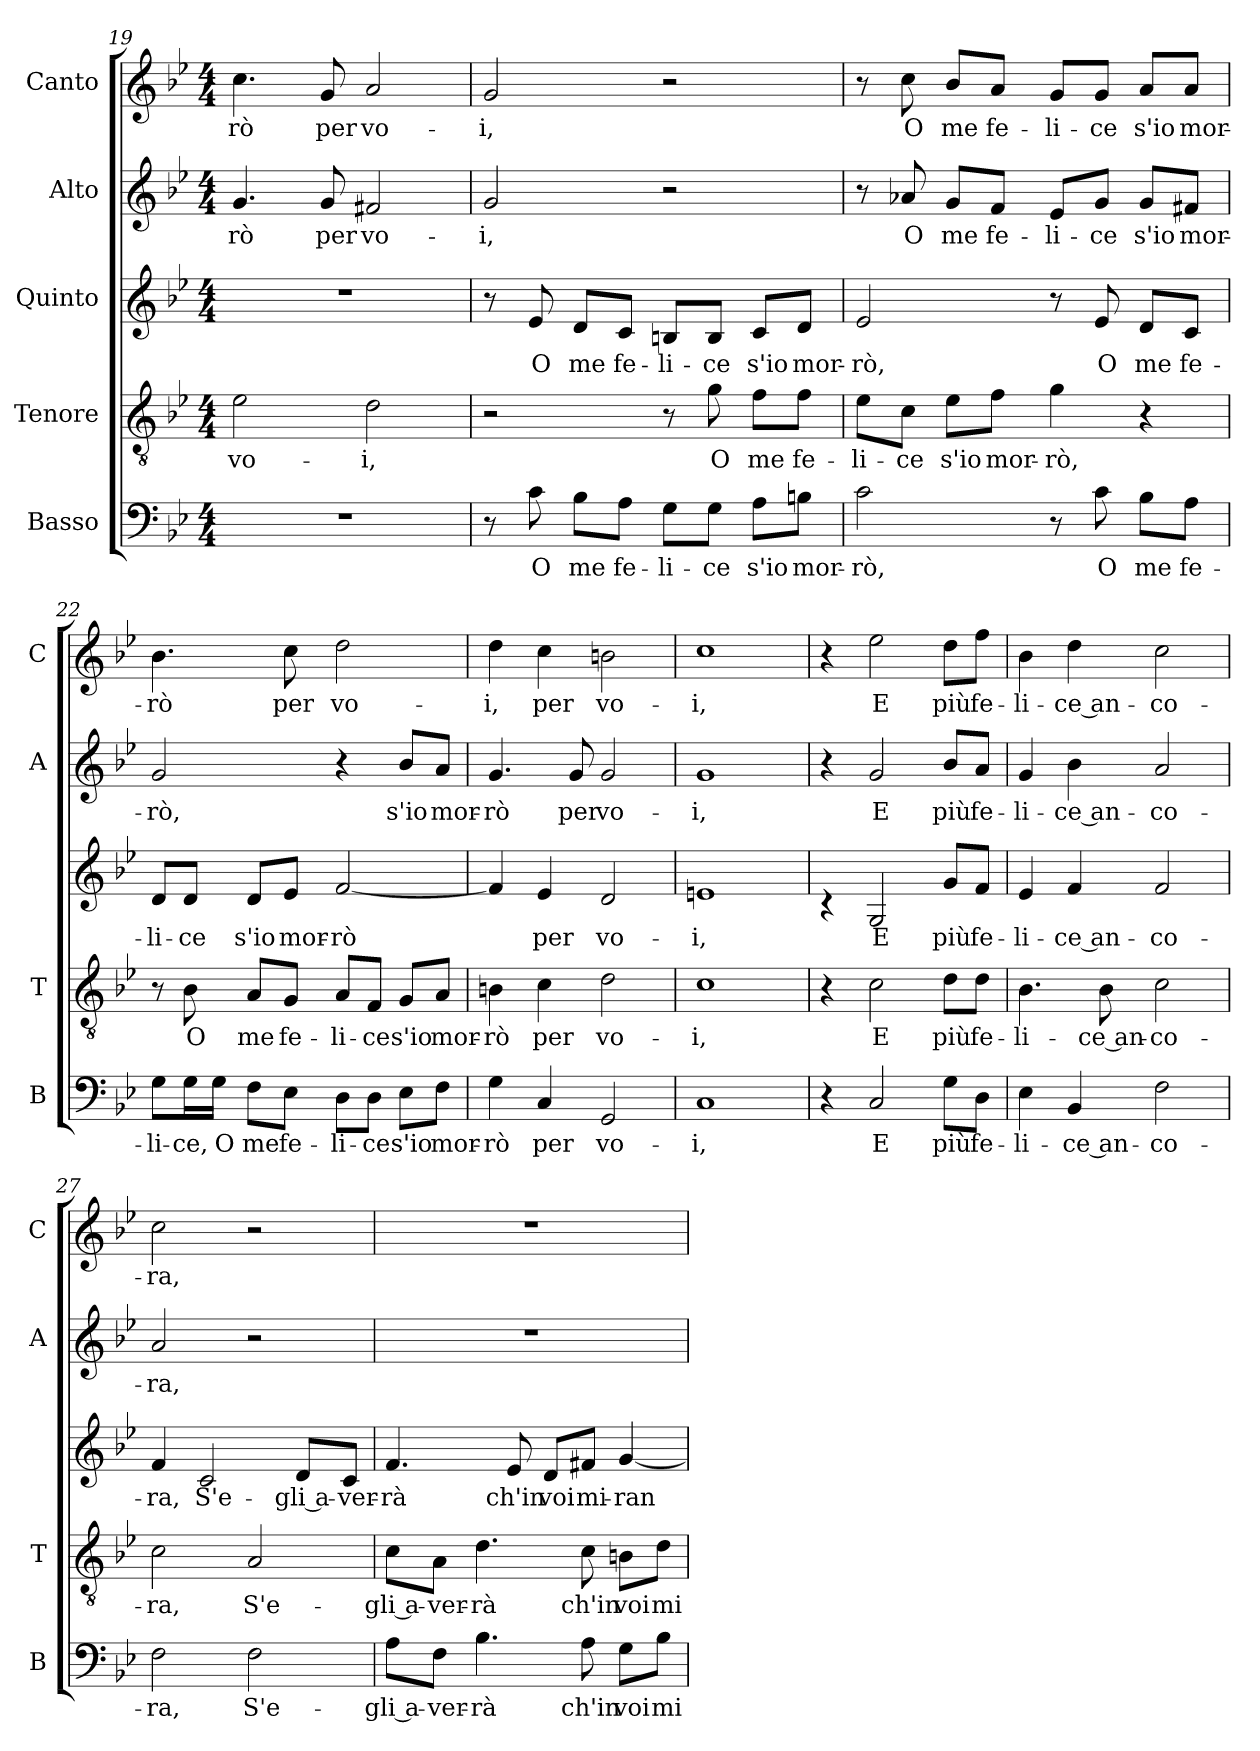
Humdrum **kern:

**kern	**text	**kern	**text	**kern	**text	**kern	**text	**kern	**text
*part5	*part5	*part4	*part4	*part3	*part3	*part2	*part2	*part1	*part1
*staff5	*staff5	*staff4	*staff4	*staff3	*staff3	*staff2	*staff2	*staff1	*staff1
*I"Basso	*	*I"Tenore	*	*I"Quinto	*	*I"Alto	*	*I"Canto	*
*I'B	*	*I'T	*	*	*	*I'A	*	*I'C	*
*clefF4	*	*clefGv2	*	*clefG2	*	*clefG2	*	*clefG2	*
*k[b-e-]	*	*k[b-e-]	*	*k[b-e-]	*	*k[b-e-]	*	*k[b-e-]	*
*B-:	*	*B-:	*	*B-:	*	*B-:	*	*B-:	*
*M4/4	*	*M4/4	*	*M4/4	*	*M4/4	*	*M4/4	*
=19	=19	=19	=19	=19	=19	=19	=19	=19	=19
!	!	!	!LO:LY:b	!	!	!	!LO:LY:b	!	!LO:LY:b
1r	.	2e-\	vo-	1r	.	4.g/	-rò	4.cc\	-rò
!	!	!	!	!	!	!	!LO:LY:b	!	!LO:LY:b
.	.	.	.	.	.	8g/	per	8g/	per
!	!	!	!LO:LY:b	!	!	!	!LO:LY:b	!	!LO:LY:b
.	.	2d\	-i,	.	.	2f#X/	vo-	2a/	vo-
!!LO:LB:g=z
=20	=20	=20	=20	=20	=20	=20	=20	=20	=20
!	!	!	!	!	!	!	!LO:LY:b	!	!LO:LY:b
8r	.	2r	.	8r	.	2g/	-i,	2g/	-i,
!	!LO:LY:b	!	!	!	!LO:LY:b	!	!	!	!
8c\	O	.	.	8e-/	O	.	.	.	.
!	!LO:LY:b	!	!	!	!LO:LY:b	!	!	!	!
8B-\L	me	.	.	8d/L	me	.	.	.	.
!	!LO:LY:b	!	!	!	!LO:LY:b	!	!	!	!
8A\J	fe-	.	.	8c/J	fe-	.	.	.	.
!	!LO:LY:b	!	!	!	!LO:LY:b	!	!	!	!
8G\L	-li-	8r	.	8Bn/L	-li-	2r	.	2r	.
!	!LO:LY:b	!	!LO:LY:b	!	!LO:LY:b	!	!	!	!
8G\J	-ce	8g\	O	8B/J	-ce	.	.	.	.
!	!LO:LY:b	!	!LO:LY:b	!	!LO:LY:b	!	!	!	!
8A\L	s'io	8f\L	me	8c/L	s'io	.	.	.	.
!	!LO:LY:b	!	!LO:LY:b	!	!LO:LY:b	!	!	!	!
8Bn\J	mor-	8f\J	fe-	8d/J	mor-	.	.	.	.
=21	=21	=21	=21	=21	=21	=21	=21	=21	=21
!	!LO:LY:b	!	!LO:LY:b	!	!LO:LY:b	!	!	!	!
2c\	-rò,	8e-\L	-li-	2e-/	-rò,	8r	.	8r	.
!	!	!	!LO:LY:b	!	!	!	!LO:LY:b	!	!LO:LY:b
.	.	8c\J	-ce	.	.	8a-X/	O	8cc\	O
!	!	!	!LO:LY:b	!	!	!	!LO:LY:b	!	!LO:LY:b
.	.	8e-\L	s'io	.	.	8g/L	me	8b-/L	me
!	!	!	!LO:LY:b	!	!	!	!LO:LY:b	!	!LO:LY:b
.	.	8f\J	mor-	.	.	8f/J	fe-	8a/J	fe-
!	!	!	!LO:LY:b	!	!	!	!LO:LY:b	!	!LO:LY:b
8r	.	4g\	-rò,	8r	.	8e-/L	-li-	8g/L	-li-
!	!LO:LY:b	!	!	!	!LO:LY:b	!	!LO:LY:b	!	!LO:LY:b
8c\	O	.	.	8e-/	O	8g/J	-ce	8g/J	-ce
!	!LO:LY:b	!	!	!	!LO:LY:b	!	!LO:LY:b	!	!LO:LY:b
8B-\L	me	4r	.	8d/L	me	8g/L	s'io	8a/L	s'io
!	!LO:LY:b	!	!	!	!LO:LY:b	!	!LO:LY:b	!	!LO:LY:b
8A\J	fe-	.	.	8c/J	fe-	8f#X/J	mor-	8a/J	mor-
=22	=22	=22	=22	=22	=22	=22	=22	=22	=22
!	!LO:LY:b	!	!	!	!LO:LY:b	!	!LO:LY:b	!	!LO:LY:b
8G\L	-li-	8r	.	8d/L	-li-	2g/	-rò,	4.b-\	-rò
!	!LO:LY:b	!	!LO:LY:b	!	!LO:LY:b	!	!	!	!
16G\L	-ce,	8B-\	O	8d/J	-ce	.	.	.	.
!	!LO:LY:b	!	!	!	!	!	!	!	!
16G\JJ	O	.	.	.	.	.	.	.	.
!	!LO:LY:b	!	!LO:LY:b	!	!LO:LY:b	!	!	!	!
8F\L	me	8A/L	me	8d/L	s'io	.	.	.	.
!	!LO:LY:b	!	!LO:LY:b	!	!LO:LY:b	!	!	!	!LO:LY:b
8E-\J	fe-	8G/J	fe-	8e-/J	mor-	.	.	8cc\	per
!	!LO:LY:b	!	!LO:LY:b	!	!LO:LY:b	!	!	!	!LO:LY:b
8D\L	-li-	8A/L	-li-	[2f/	-rò	4r	.	2dd\	vo-
!	!LO:LY:b	!	!LO:LY:b	!	!	!	!	!	!
8D\J	-ce	8F/J	-ce	.	.	.	.	.	.
!	!LO:LY:b	!	!LO:LY:b	!	!	!	!LO:LY:b	!	!
8E-\L	s'io	8G/L	s'io	.	.	8b-/L	s'io	.	.
!	!LO:LY:b	!	!LO:LY:b	!	!	!	!LO:LY:b	!	!
8F\J	mor-	8A/J	mor-	.	.	8a/J	mor-	.	.
=23	=23	=23	=23	=23	=23	=23	=23	=23	=23
!	!LO:LY:b	!	!LO:LY:b	!	!	!	!LO:LY:b	!	!LO:LY:b
4G\	-rò	4Bn\	-rò	4f/]	.	4.g/	-rò	4dd\	-i,
!	!LO:LY:b	!	!LO:LY:b	!	!LO:LY:b	!	!	!	!LO:LY:b
4C/	per	4c\	per	4e-/	per	.	.	4cc\	per
!	!	!	!	!	!	!	!LO:LY:b	!	!
.	.	.	.	.	.	8g/	per	.	.
!	!LO:LY:b	!	!LO:LY:b	!	!LO:LY:b	!	!LO:LY:b	!	!LO:LY:b
2GG/	vo-	2d\	vo-	2d/	vo-	2g/	vo-	2bn\	vo-
=24	=24	=24	=24	=24	=24	=24	=24	=24	=24
!	!LO:LY:b	!	!LO:LY:b	!	!LO:LY:b	!	!LO:LY:b	!	!LO:LY:b
1C	-i,	1c	-i,	1en	-i,	1g	-i,	1cc	-i,
!!LO:PB:g=z
=25	=25	=25	=25	=25	=25	=25	=25	=25	=25
4r	.	4r	.	4rB	.	4r	.	4r	.
!	!LO:LY:b	!	!LO:LY:b	!	!LO:LY:b	!	!LO:LY:b	!	!LO:LY:b
2C/	E	2c\	E	2G/	E	2g/	E	2ee-\	E
!	!LO:LY:b	!	!LO:LY:b	!	!LO:LY:b	!	!LO:LY:b	!	!LO:LY:b
8G\L	più	8d\L	più	8g/L	più	8b-/L	più	8dd\L	più
!	!LO:LY:b	!	!LO:LY:b	!	!LO:LY:b	!	!LO:LY:b	!	!LO:LY:b
8D\J	fe-	8d\J	fe-	8f/J	fe-	8a/J	fe-	8ff\J	fe-
=26	=26	=26	=26	=26	=26	=26	=26	=26	=26
!	!LO:LY:b	!	!LO:LY:b	!	!LO:LY:b	!	!LO:LY:b	!	!LO:LY:b
4E-\	-li-	4.B-\	-li-	4e-/	-li-	4g/	-li-	4b-\	-li-
!	!LO:LY:b	!	!	!	!LO:LY:b	!	!LO:LY:b	!	!LO:LY:b
4BB-/	-ce an-	.	.	4f/	-ce an-	4b-\	-ce an-	4dd\	-ce an-
!	!	!	!LO:LY:b	!	!	!	!	!	!
.	.	8B-\	-ce an-	.	.	.	.	.	.
!	!LO:LY:b	!	!LO:LY:b	!	!LO:LY:b	!	!LO:LY:b	!	!LO:LY:b
2F\	-co-	2c\	-co-	2f/	-co-	2a/	-co-	2cc\	-co-
=27	=27	=27	=27	=27	=27	=27	=27	=27	=27
!	!LO:LY:b	!	!LO:LY:b	!	!LO:LY:b	!	!LO:LY:b	!	!LO:LY:b
2F\	-ra,	2c\	-ra,	4f/	-ra,	2a/	-ra,	2cc\	-ra,
!	!	!	!	!	!LO:LY:b	!	!	!	!
.	.	.	.	2c/	S'e-	.	.	.	.
!	!LO:LY:b	!	!LO:LY:b	!	!	!	!	!	!
2F\	S'e-	2A/	S'e-	.	.	2r	.	2r	.
!	!	!	!	!	!LO:LY:b	!	!	!	!
.	.	.	.	8d/L	-gli a-	.	.	.	.
!	!	!	!	!	!LO:LY:b	!	!	!	!
.	.	.	.	8c/J	-ver-	.	.	.	.
=28	=28	=28	=28	=28	=28	=28	=28	=28	=28
!	!LO:LY:b	!	!LO:LY:b	!	!LO:LY:b	!	!	!	!
8A\L	-gli a-	8c\L	-gli a-	4.f/	-rà	1r	.	1r	.
!	!LO:LY:b	!	!LO:LY:b	!	!	!	!	!	!
8F\J	-ver-	8A\J	-ver-	.	.	.	.	.	.
!	!LO:LY:b	!	!LO:LY:b	!	!	!	!	!	!
4.B-\	-rà	4.d\	-rà	.	.	.	.	.	.
!	!	!	!	!	!LO:LY:b	!	!	!	!
.	.	.	.	8e-/	ch'in	.	.	.	.
!	!	!	!	!	!LO:LY:b	!	!	!	!
.	.	.	.	8d/L	voi	.	.	.	.
!	!LO:LY:b	!	!LO:LY:b	!	!LO:LY:b	!	!	!	!
8A\	ch'in	8c\	ch'in	8f#X/J	mi-	.	.	.	.
!	!LO:LY:b	!	!LO:LY:b	!	!LO:LY:b	!	!	!	!
8G\L	voi	8Bn\L	voi	[4g/	-ran-	.	.	.	.
!	!LO:LY:b	!	!LO:LY:b	!	!	!	!	!	!
8B-\J	mi-	8d\J	mi-	.	.	.	.	.	.
=	=	=	=	=	=	=	=	=	=
*-	*-	*-	*-	*-	*-	*-	*-	*-	*-
